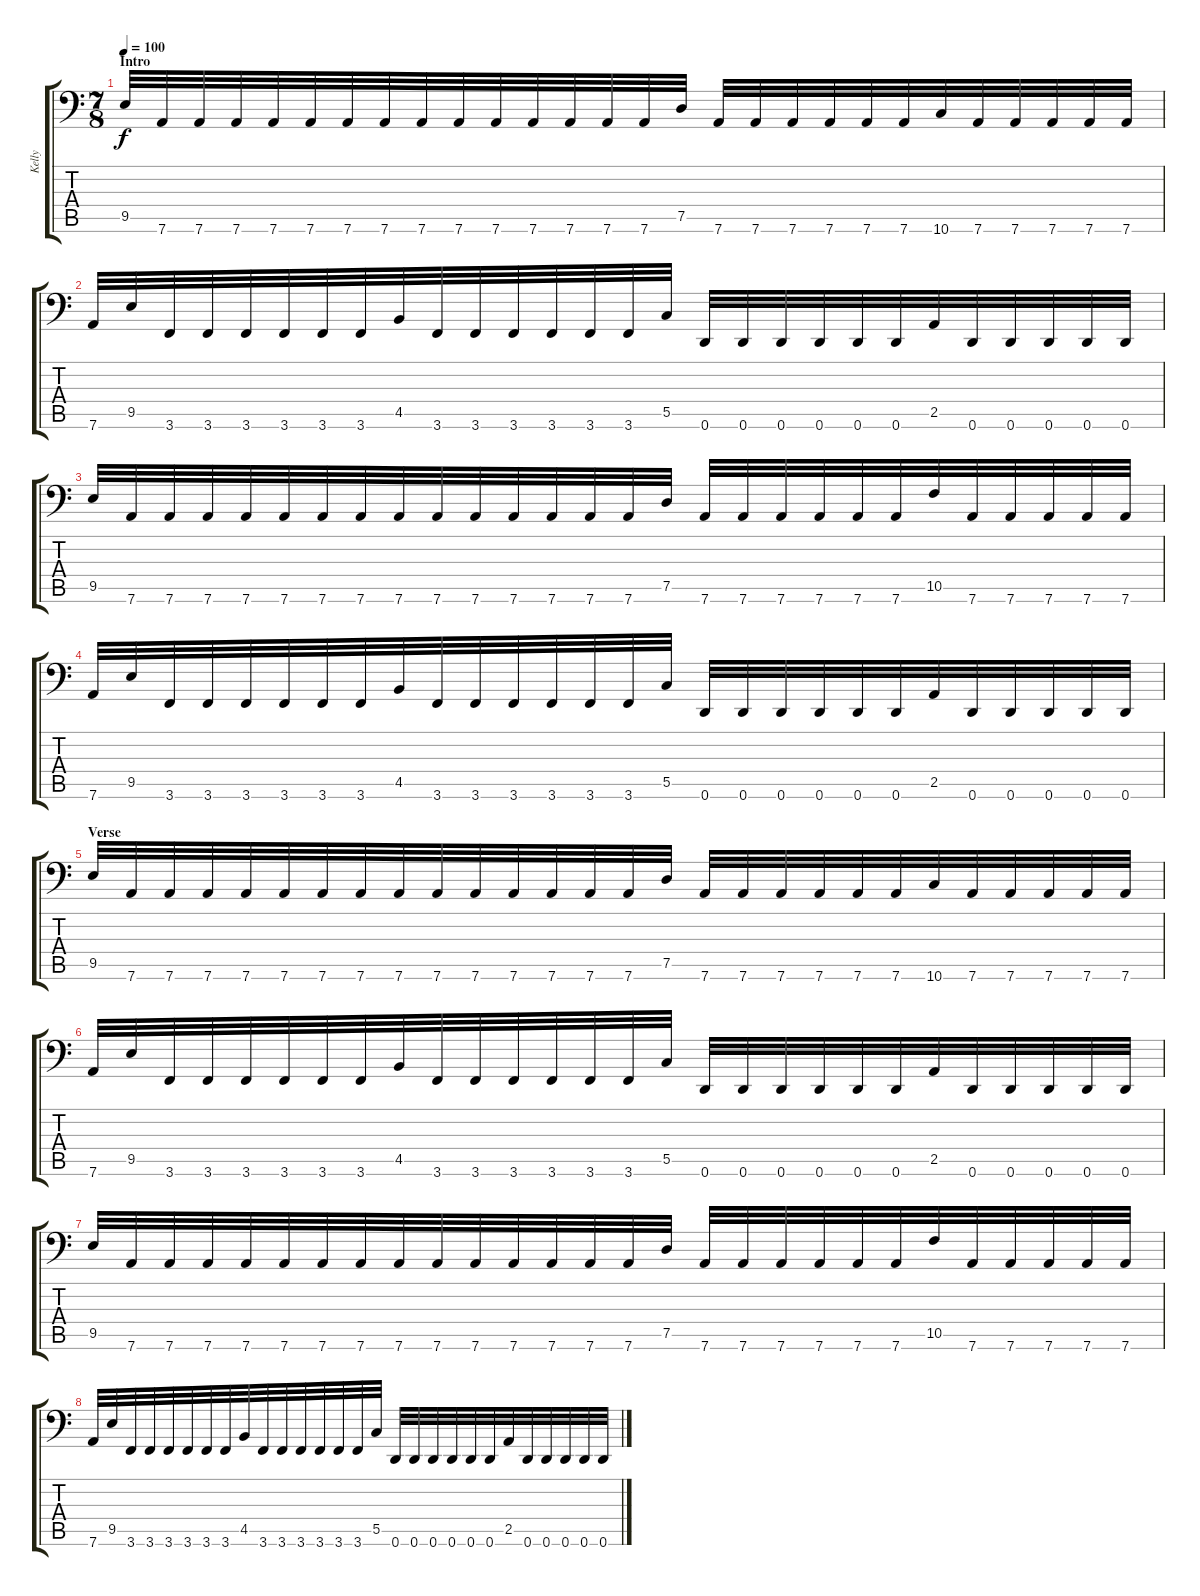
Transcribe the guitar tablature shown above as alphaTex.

\track ("Kelly" "Kelly") {instrument electricbasspick}
\staff {score tabs}
\tuning (D3 A2 F2 C2 G1 D1) {hide}
\ts (7 8)
\section ("" "Intro")
\tempo 100
\clef f4
\ks c
9.5.32{dy f instrument electricbasspick} 7.6.32 7.6.32 7.6.32 7.6.32 7.6.32 7.6.32 7.6.32 7.6.32 7.6.32 7.6.32 7.6.32 7.6.32 7.6.32 7.6.32 7.5.32 7.6.32 7.6.32 7.6.32 7.6.32 7.6.32 7.6.32 10.6.32 7.6.32 7.6.32 7.6.32 7.6.32 7.6.32 |
7.6.32 9.5.32 3.6.32 3.6.32 3.6.32 3.6.32 3.6.32 3.6.32 4.5.32 3.6.32 3.6.32 3.6.32 3.6.32 3.6.32 3.6.32 5.5.32 0.6.32 0.6.32 0.6.32 0.6.32 0.6.32 0.6.32 2.5.32 0.6.32 0.6.32 0.6.32 0.6.32 0.6.32 |
9.5.32 7.6.32 7.6.32 7.6.32 7.6.32 7.6.32 7.6.32 7.6.32 7.6.32 7.6.32 7.6.32 7.6.32 7.6.32 7.6.32 7.6.32 7.5.32 7.6.32 7.6.32 7.6.32 7.6.32 7.6.32 7.6.32 10.5.32 7.6.32 7.6.32 7.6.32 7.6.32 7.6.32 |
7.6.32 9.5.32 3.6.32 3.6.32 3.6.32 3.6.32 3.6.32 3.6.32 4.5.32 3.6.32 3.6.32 3.6.32 3.6.32 3.6.32 3.6.32 5.5.32 0.6.32 0.6.32 0.6.32 0.6.32 0.6.32 0.6.32 2.5.32 0.6.32 0.6.32 0.6.32 0.6.32 0.6.32 |
\section ("" "Verse")
9.5.32 7.6.32 7.6.32 7.6.32 7.6.32 7.6.32 7.6.32 7.6.32 7.6.32 7.6.32 7.6.32 7.6.32 7.6.32 7.6.32 7.6.32 7.5.32 7.6.32 7.6.32 7.6.32 7.6.32 7.6.32 7.6.32 10.6.32 7.6.32 7.6.32 7.6.32 7.6.32 7.6.32 |
7.6.32 9.5.32 3.6.32 3.6.32 3.6.32 3.6.32 3.6.32 3.6.32 4.5.32 3.6.32 3.6.32 3.6.32 3.6.32 3.6.32 3.6.32 5.5.32 0.6.32 0.6.32 0.6.32 0.6.32 0.6.32 0.6.32 2.5.32 0.6.32 0.6.32 0.6.32 0.6.32 0.6.32 |
9.5.32 7.6.32 7.6.32 7.6.32 7.6.32 7.6.32 7.6.32 7.6.32 7.6.32 7.6.32 7.6.32 7.6.32 7.6.32 7.6.32 7.6.32 7.5.32 7.6.32 7.6.32 7.6.32 7.6.32 7.6.32 7.6.32 10.5.32 7.6.32 7.6.32 7.6.32 7.6.32 7.6.32 |
7.6.32 9.5.32 3.6.32 3.6.32 3.6.32 3.6.32 3.6.32 3.6.32 4.5.32 3.6.32 3.6.32 3.6.32 3.6.32 3.6.32 3.6.32 5.5.32 0.6.32 0.6.32 0.6.32 0.6.32 0.6.32 0.6.32 2.5.32 0.6.32 0.6.32 0.6.32 0.6.32 0.6.32
